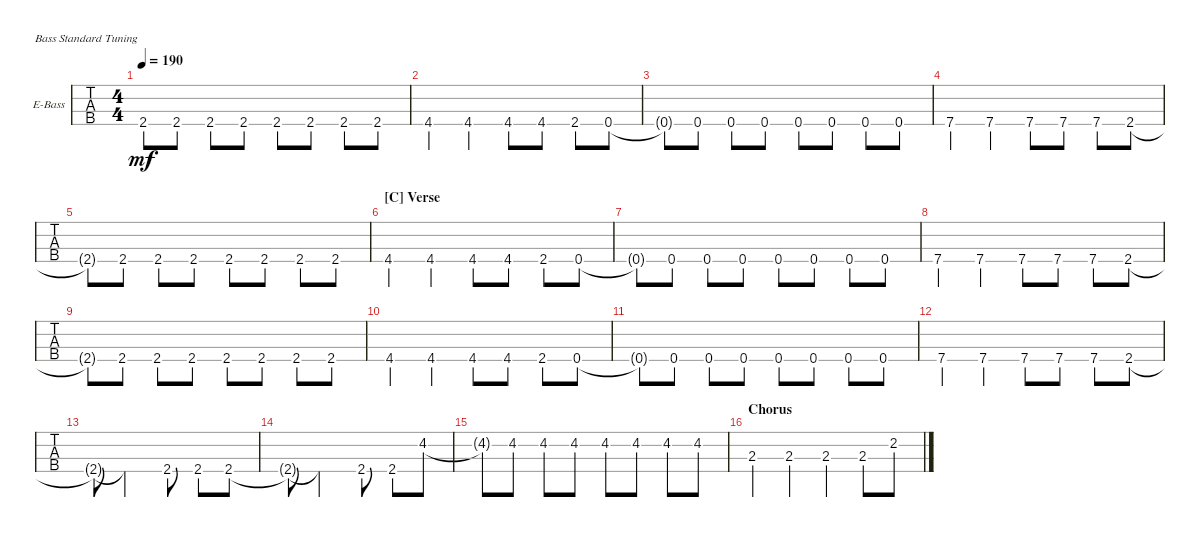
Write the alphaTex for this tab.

\defaultSystemsLayout 4
\bracketExtendMode groupsimilarinstruments
\firstSystemTrackNameOrientation horizontal
\otherSystemsTrackNameOrientation horizontal
\track ("Akshay" "E-Bass") {instrument electricbassfinger}
\staff {tabs}
\tuning (G2 D2 A1 E1)
\ts (4 4)
\tempo 190
\clef f4
\ks c
2.4{t}.8{dy mf} 2.4.8 2.4.8 2.4.8 2.4.8 2.4.8 2.4.8 2.4.8 |
4.4.4 4.4.4 4.4.8 4.4.8 2.4.8 0.4.8 |
0.4{t}.8 0.4.8 0.4.8 0.4.8 0.4.8 0.4.8 0.4.8 0.4.8 |
7.4.4 7.4.4 7.4.8 7.4.8 7.4.8 2.4.8 |
2.4{t}.8 2.4.8 2.4.8 2.4.8 2.4.8 2.4.8 2.4.8 2.4.8 |
\section ("C" "Verse")
4.4.4 4.4.4 4.4.8 4.4.8 2.4.8 0.4.8 |
0.4{t}.8 0.4.8 0.4.8 0.4.8 0.4.8 0.4.8 0.4.8 0.4.8 |
7.4.4 7.4.4 7.4.8 7.4.8 7.4.8 2.4.8 |
2.4{t}.8 2.4.8 2.4.8 2.4.8 2.4.8 2.4.8 2.4.8 2.4.8 |
4.4.4 4.4.4 4.4.8 4.4.8 2.4.8 0.4.8 |
0.4{t}.8 0.4.8 0.4.8 0.4.8 0.4.8 0.4.8 0.4.8 0.4.8 |
7.4.4 7.4.4 7.4.8 7.4.8 7.4.8 2.4.8 |
\clef g2
2.4{t}.8 2.4{t}.2 2.4.8 2.4.8 2.4.8 |
2.4{t}.8 2.4{t}.2 2.4.8 2.4.8 4.2.8 |
4.2{t}.8 4.2.8 4.2.8 4.2.8 4.2.8 4.2.8 4.2.8 4.2.8 |
\section ("" "Chorus")
\clef f4
2.3.4 2.3.4 2.3.4 2.3.8 2.2.8
